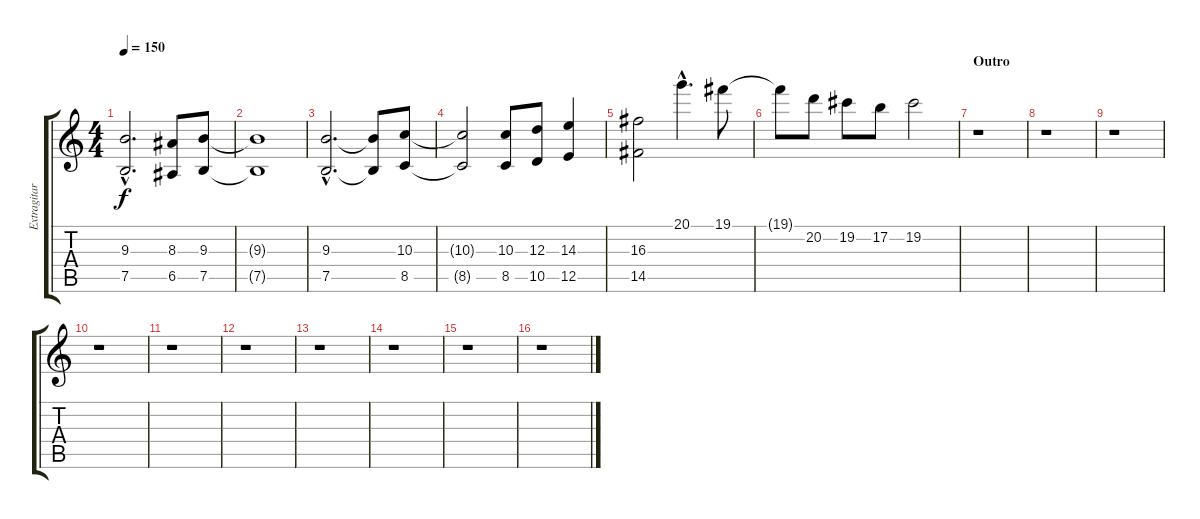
\track ("Extragitarr 1 - CM" "Extragitar") {instrument distortionguitar}
\staff {score tabs}
\tuning (B3 Gb3 D3 A2 E2 B1) {hide}
\ts (4 4)
\tempo 150
\clef g2
\ks c
(9.3{hac} 7.5{hac}).2{d dy f} (8.3 6.5).8 (9.3 7.5).8 |
(9.3{t} 7.5{t}).1 |
(9.3{hac} 7.5{hac}).2{d} (9.3{t} 7.5{t}).8 (10.3 8.5).8 |
(10.3{t} 8.5{t}).2 (10.3 8.5).8 (12.3 10.5).8 (14.3 12.5).4 |
(16.3 14.5).2 20.1{hac}.4{d} 19.1.8 |
19.1{t}.8 20.2.8 19.2.8 17.2.8 19.2.2 |
\section ("" "Outro")
r.1 |
r.1 |
r.1 |
r.1 |
r.1 |
r.1 |
r.1 |
r.1 |
r.1 |
r.1
